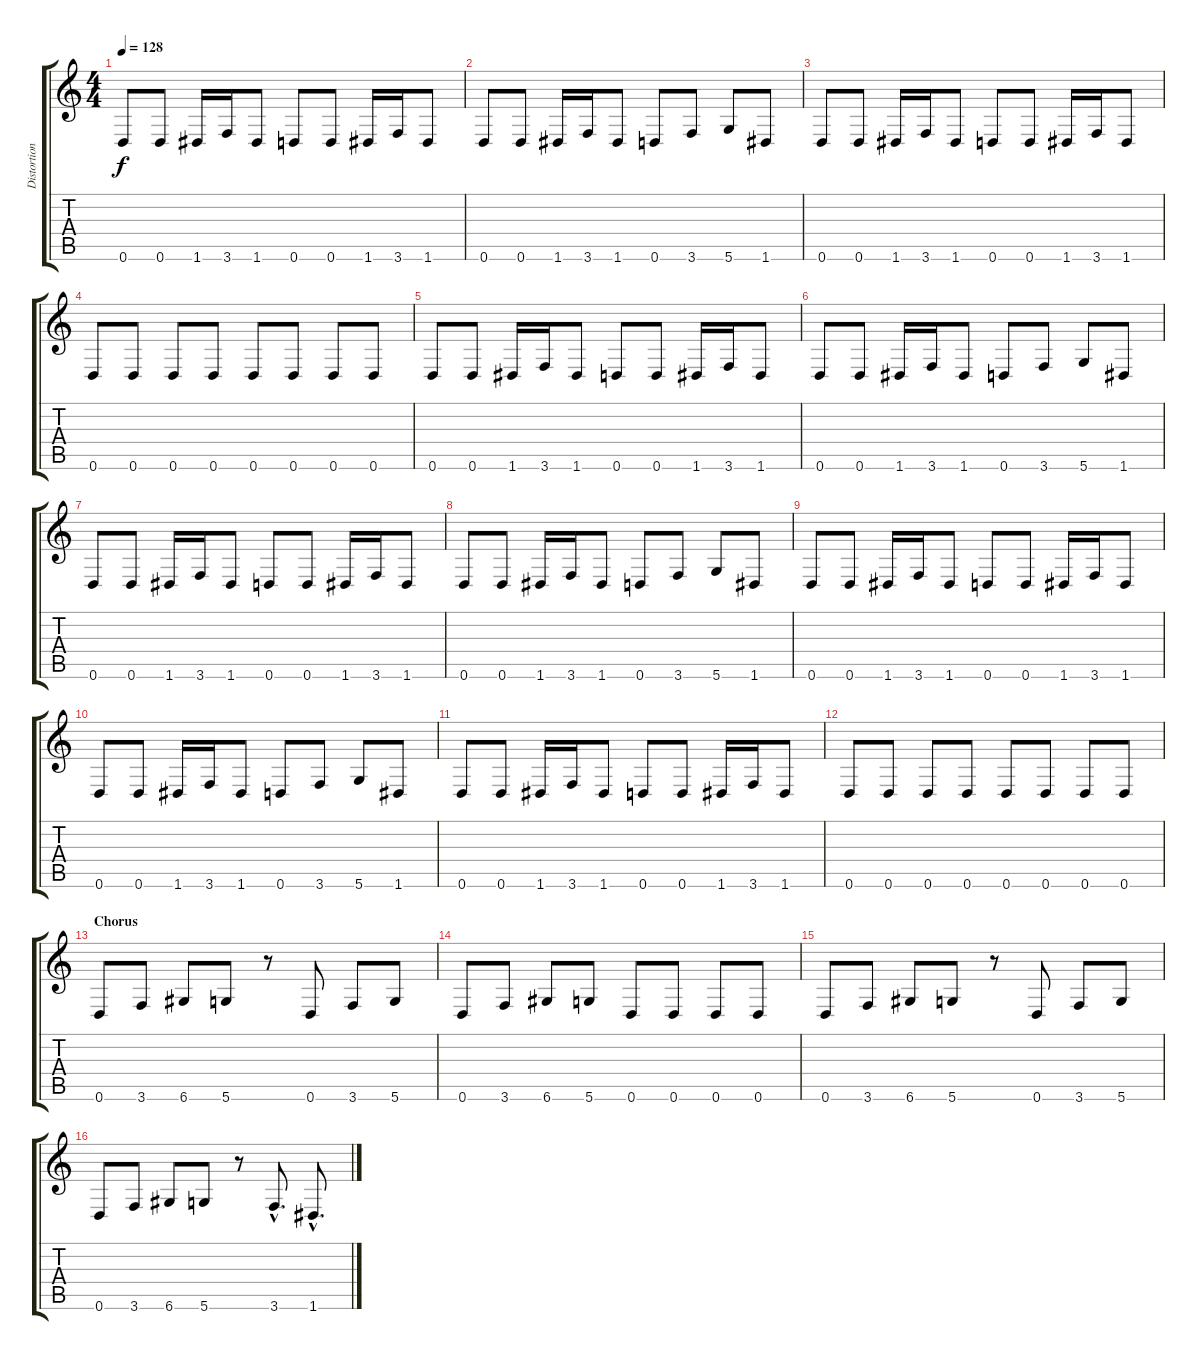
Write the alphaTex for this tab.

\track ("Distortion Guitar" "Distortion") {instrument distortionguitar}
\staff {score tabs}
\tuning (E4 B3 G3 D3 A2 D2) {hide}
\ts (4 4)
\tempo 128
\clef g2
\ks c
0.6.8{dy f} 0.6.8 1.6.16 3.6.16 1.6.8 0.6.8 0.6.8 1.6.16 3.6.16 1.6.8 |
0.6.8 0.6.8 1.6.16 3.6.16 1.6.8 0.6.8 3.6.8 5.6.8 1.6.8 |
0.6.8 0.6.8 1.6.16 3.6.16 1.6.8 0.6.8 0.6.8 1.6.16 3.6.16 1.6.8 |
0.6.8 0.6.8 0.6.8 0.6.8 0.6.8 0.6.8 0.6.8 0.6.8 |
0.6.8 0.6.8 1.6.16 3.6.16 1.6.8 0.6.8 0.6.8 1.6.16 3.6.16 1.6.8 |
0.6.8 0.6.8 1.6.16 3.6.16 1.6.8 0.6.8 3.6.8 5.6.8 1.6.8 |
0.6.8 0.6.8 1.6.16 3.6.16 1.6.8 0.6.8 0.6.8 1.6.16 3.6.16 1.6.8 |
0.6.8 0.6.8 1.6.16 3.6.16 1.6.8 0.6.8 3.6.8 5.6.8 1.6.8 |
0.6.8 0.6.8 1.6.16 3.6.16 1.6.8 0.6.8 0.6.8 1.6.16 3.6.16 1.6.8 |
0.6.8 0.6.8 1.6.16 3.6.16 1.6.8 0.6.8 3.6.8 5.6.8 1.6.8 |
0.6.8 0.6.8 1.6.16 3.6.16 1.6.8 0.6.8 0.6.8 1.6.16 3.6.16 1.6.8 |
0.6.8 0.6.8 0.6.8 0.6.8 0.6.8 0.6.8 0.6.8 0.6.8 |
\section ("" "Chorus")
0.6.8 3.6.8 6.6.8 5.6.8 r.8 0.6.8 3.6.8 5.6.8 |
0.6.8 3.6.8 6.6.8 5.6.8 0.6.8 0.6.8 0.6.8 0.6.8 |
0.6.8 3.6.8 6.6.8 5.6.8 r.8 0.6.8 3.6.8 5.6.8 |
0.6.8 3.6.8 6.6.8 5.6.8 r.8 3.6{hac}.8{d} 1.6{hac}.8{d}
